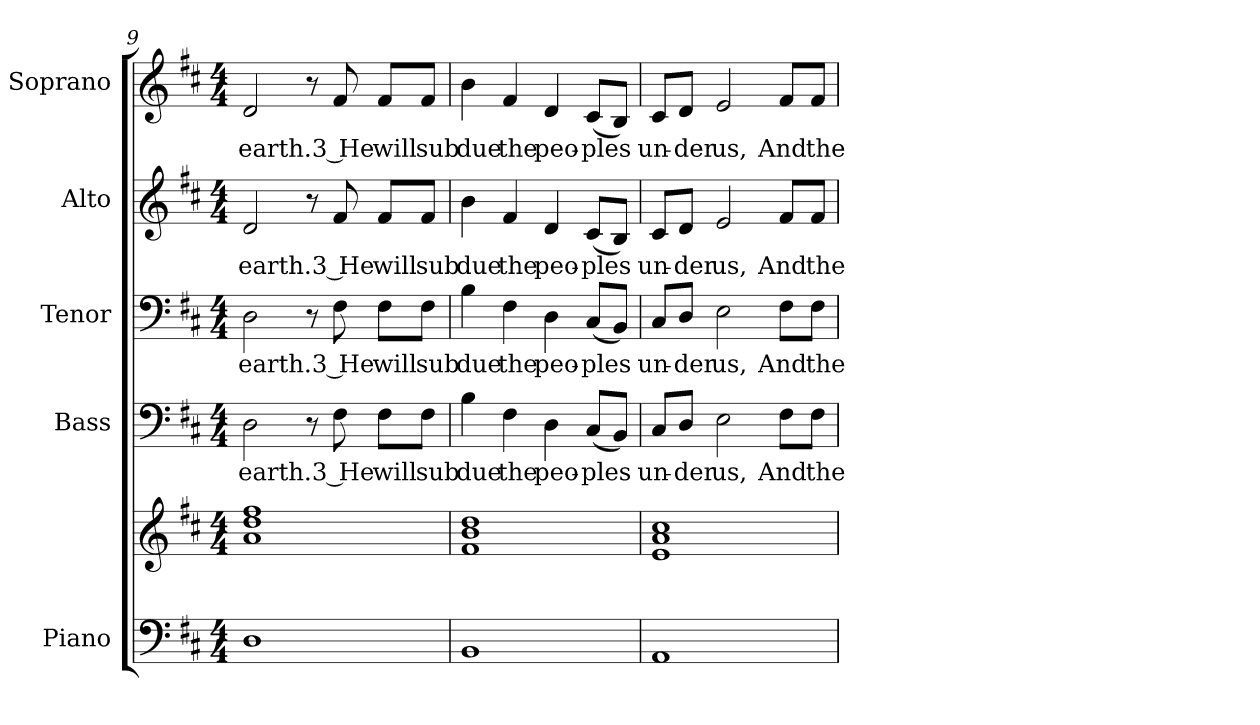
**kern	**kern	**kern	**text	**kern	**text	**kern	**text	**kern	**text
*part5	*part5	*part4	*part4	*part3	*part3	*part2	*part2	*part1	*part1
*staff6	*staff5	*staff4	*staff4	*staff3	*staff3	*staff2	*staff2	*staff1	*staff1
*I"Piano	*	*I"Bass	*	*I"Tenor	*	*I"Alto	*	*I"Soprano	*
*I'Pno.	*	*I'B.	*	*I'T.	*	*I'A.	*	*I'S.	*
!!LO:PB:g=z
*clefF4	*clefG2	*clefF4	*	*clefF4	*	*clefG2	*	*clefG2	*
*k[f#c#]	*k[f#c#]	*k[f#c#]	*	*k[f#c#]	*	*k[f#c#]	*	*k[f#c#]	*
*D:	*D:	*D:	*	*D:	*	*D:	*	*D:	*
*M4/4	*M4/4	*M4/4	*	*M4/4	*	*M4/4	*	*M4/4	*
=9	=9	=9	=9	=9	=9	=9	=9	=9	=9
!	!	!	!LO:LY:b:color=#000000	!	!	!	!	!	!
!	!	!	!	!	!LO:LY:b:color=#000000	!	!	!	!
!	!	!	!	!	!	!	!LO:LY:b:color=#000000	!	!
!	!	!	!	!	!	!	!	!	!LO:LY:b:color=#000000
1Di	1ai 1ddi 1ff#i	2Di\	earth.	2Di\	earth.	2di/	earth.	2di/	earth.
.	.	8r	.	8r	.	8r	.	8r	.
!	!	!	!LO:LY:b:color=#000000	!	!	!	!	!	!
!	!	!	!	!	!LO:LY:b:color=#000000	!	!	!	!
!	!	!	!	!	!	!	!LO:LY:b:color=#000000	!	!
!	!	!	!	!	!	!	!	!	!LO:LY:b:color=#000000
.	.	8F#i\	3 He	8F#i\	3 He	8f#i/	3 He	8f#i/	3 He
!	!	!	!LO:LY:b:color=#000000	!	!	!	!	!	!
!	!	!	!	!	!LO:LY:b:color=#000000	!	!	!	!
!	!	!	!	!	!	!	!LO:LY:b:color=#000000	!	!
!	!	!	!	!	!	!	!	!	!LO:LY:b:color=#000000
.	.	8F#i\L	will	8F#i\L	will	8f#i/L	will	8f#i/L	will
!	!	!	!LO:LY:b:color=#000000	!	!	!	!	!	!
!	!	!	!	!	!LO:LY:b:color=#000000	!	!	!	!
!	!	!	!	!	!	!	!LO:LY:b:color=#000000	!	!
!	!	!	!	!	!	!	!	!	!LO:LY:b:color=#000000
.	.	8F#i\J	sub	8F#i\J	sub	8f#i/J	sub	8f#i/J	sub
=10	=10	=10	=10	=10	=10	=10	=10	=10	=10
!	!	!	!LO:LY:b:color=#000000	!	!	!	!	!	!
!	!	!	!	!	!LO:LY:b:color=#000000	!	!	!	!
!	!	!	!	!	!	!	!LO:LY:b:color=#000000	!	!
!	!	!	!	!	!	!	!	!	!LO:LY:b:color=#000000
1BBi	1f#i 1bi 1ddi	4Bi\	due	4Bi\	due	4bi\	due	4bi\	due
!	!	!	!LO:LY:b:color=#000000	!	!	!	!	!	!
!	!	!	!	!	!LO:LY:b:color=#000000	!	!	!	!
!	!	!	!	!	!	!	!LO:LY:b:color=#000000	!	!
!	!	!	!	!	!	!	!	!	!LO:LY:b:color=#000000
.	.	4F#i\	the	4F#i\	the	4f#i/	the	4f#i/	the
!	!	!	!LO:LY:b:color=#000000	!	!	!	!	!	!
!	!	!	!	!	!LO:LY:b:color=#000000	!	!	!	!
!	!	!	!	!	!	!	!LO:LY:b:color=#000000	!	!
!	!	!	!	!	!	!	!	!	!LO:LY:b:color=#000000
.	.	4Di\	peo-	4Di\	peo-	4di/	peo-	4di/	peo-
!	!	!	!LO:LY:b:color=#000000	!	!	!	!	!	!
!	!	!	!	!	!LO:LY:b:color=#000000	!	!	!	!
!	!	!	!	!	!	!	!LO:LY:b:color=#000000	!	!
!	!	!	!	!	!	!	!	!	!LO:LY:b:color=#000000
.	.	(8C#i/L	-ples	(8C#i/L	-ples	(8c#i/L	-ples	(8c#i/L	-ples
.	.	8BBi/J)	.	8BBi/J)	.	8Bi/J)	.	8Bi/J)	.
!!LO:PB:g=z
=11	=11	=11	=11	=11	=11	=11	=11	=11	=11
!	!	!	!LO:LY:b:color=#000000	!	!	!	!	!	!
!	!	!	!	!	!LO:LY:b:color=#000000	!	!	!	!
!	!	!	!	!	!	!	!LO:LY:b:color=#000000	!	!
!	!	!	!	!	!	!	!	!	!LO:LY:b:color=#000000
1AAi	1ei 1ai 1cc#i	8C#i/L	un-	8C#i/L	un-	8c#i/L	un-	8c#i/L	un-
!	!	!	!LO:LY:b:color=#000000	!	!	!	!	!	!
!	!	!	!	!	!LO:LY:b:color=#000000	!	!	!	!
!	!	!	!	!	!	!	!LO:LY:b:color=#000000	!	!
!	!	!	!	!	!	!	!	!	!LO:LY:b:color=#000000
.	.	8Di/J	-der	8Di/J	-der	8di/J	-der	8di/J	-der
!	!	!	!LO:LY:b:color=#000000	!	!	!	!	!	!
!	!	!	!	!	!LO:LY:b:color=#000000	!	!	!	!
!	!	!	!	!	!	!	!LO:LY:b:color=#000000	!	!
!	!	!	!	!	!	!	!	!	!LO:LY:b:color=#000000
.	.	2Ei\	us,	2Ei\	us,	2ei/	us,	2ei/	us,
!	!	!	!LO:LY:b:color=#000000	!	!	!	!	!	!
!	!	!	!	!	!LO:LY:b:color=#000000	!	!	!	!
!	!	!	!	!	!	!	!LO:LY:b:color=#000000	!	!
!	!	!	!	!	!	!	!	!	!LO:LY:b:color=#000000
.	.	8F#i\L	And	8F#i\L	And	8f#i/L	And	8f#i/L	And
!	!	!	!LO:LY:b:color=#000000	!	!	!	!	!	!
!	!	!	!	!	!LO:LY:b:color=#000000	!	!	!	!
!	!	!	!	!	!	!	!LO:LY:b:color=#000000	!	!
!	!	!	!	!	!	!	!	!	!LO:LY:b:color=#000000
.	.	8F#i\J	the	8F#i\J	the	8f#i/J	the	8f#i/J	the
=	=	=	=	=	=	=	=	=	=
*-	*-	*-	*-	*-	*-	*-	*-	*-	*-
